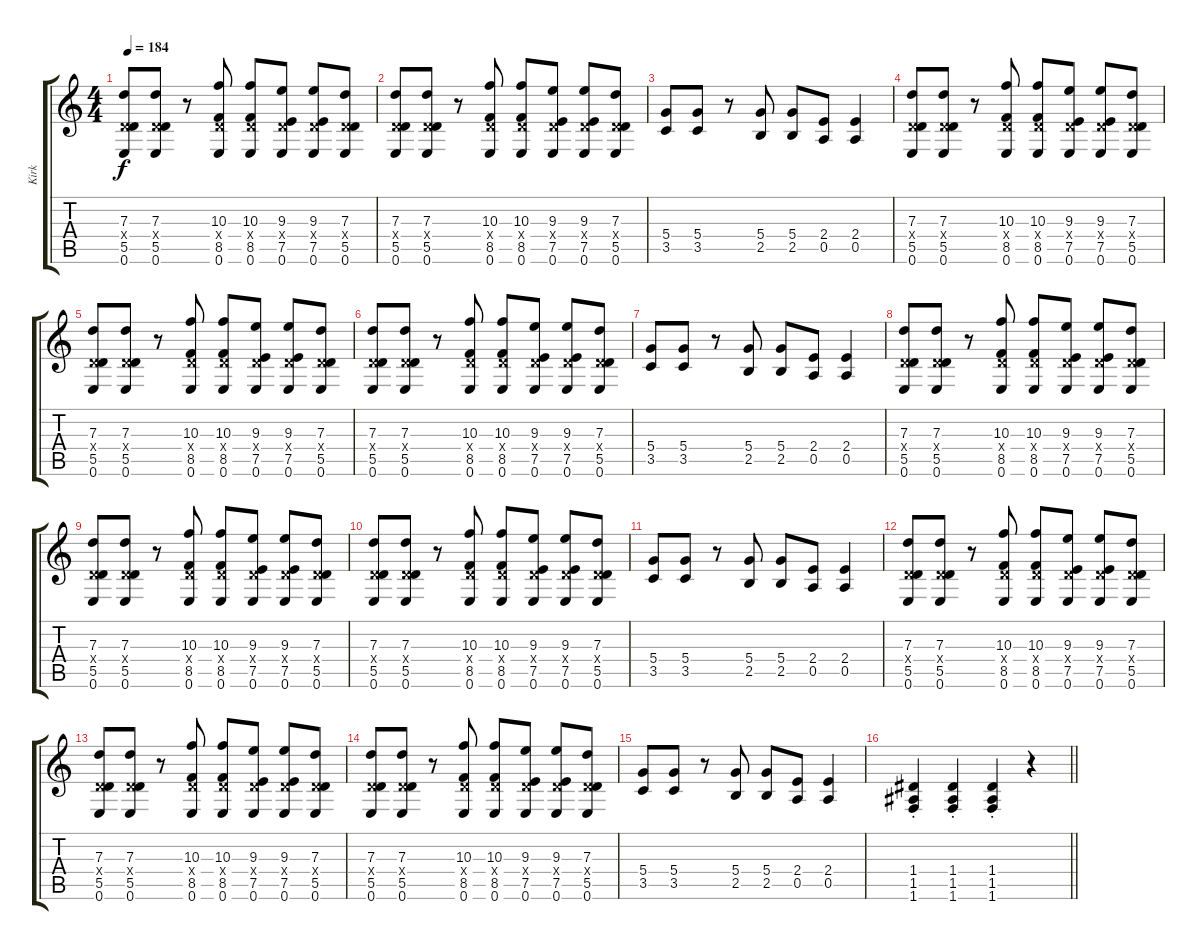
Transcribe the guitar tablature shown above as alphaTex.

\track ("Kirk" "Kirk") {instrument distortionguitar}
\staff {score tabs}
\tuning (E4 B3 G3 D3 A2 E2) {hide}
\ts (4 4)
\tempo 184
\clef g2
\ks c
(7.3 0.4{x} 5.5 0.6).8{dy f} (7.3 0.4{x} 5.5 0.6).8 r.8 (10.3 0.4{x} 8.5 0.6).8 (10.3 0.4{x} 8.5 0.6).8 (9.3 0.4{x} 7.5 0.6).8 (9.3 0.4{x} 7.5 0.6).8 (7.3 0.4{x} 5.5 0.6).8 |
(7.3 0.4{x} 5.5 0.6).8 (7.3 0.4{x} 5.5 0.6).8 r.8 (10.3 0.4{x} 8.5 0.6).8 (10.3 0.4{x} 8.5 0.6).8 (9.3 0.4{x} 7.5 0.6).8 (9.3 0.4{x} 7.5 0.6).8 (7.3 0.4{x} 5.5 0.6).8 |
(5.4 3.5).8 (5.4 3.5).8 r.8 (5.4 2.5).8 (5.4 2.5).8 (2.4 0.5).8 (2.4 0.5).4 |
(7.3 0.4{x} 5.5 0.6).8 (7.3 0.4{x} 5.5 0.6).8 r.8 (10.3 0.4{x} 8.5 0.6).8 (10.3 0.4{x} 8.5 0.6).8 (9.3 0.4{x} 7.5 0.6).8 (9.3 0.4{x} 7.5 0.6).8 (7.3 0.4{x} 5.5 0.6).8 |
(7.3 0.4{x} 5.5 0.6).8 (7.3 0.4{x} 5.5 0.6).8 r.8 (10.3 0.4{x} 8.5 0.6).8 (10.3 0.4{x} 8.5 0.6).8 (9.3 0.4{x} 7.5 0.6).8 (9.3 0.4{x} 7.5 0.6).8 (7.3 0.4{x} 5.5 0.6).8 |
(7.3 0.4{x} 5.5 0.6).8 (7.3 0.4{x} 5.5 0.6).8 r.8 (10.3 0.4{x} 8.5 0.6).8 (10.3 0.4{x} 8.5 0.6).8 (9.3 0.4{x} 7.5 0.6).8 (9.3 0.4{x} 7.5 0.6).8 (7.3 0.4{x} 5.5 0.6).8 |
(5.4 3.5).8 (5.4 3.5).8 r.8 (5.4 2.5).8 (5.4 2.5).8 (2.4 0.5).8 (2.4 0.5).4 |
(7.3 0.4{x} 5.5 0.6).8 (7.3 0.4{x} 5.5 0.6).8 r.8 (10.3 0.4{x} 8.5 0.6).8 (10.3 0.4{x} 8.5 0.6).8 (9.3 0.4{x} 7.5 0.6).8 (9.3 0.4{x} 7.5 0.6).8 (7.3 0.4{x} 5.5 0.6).8 |
(7.3 0.4{x} 5.5 0.6).8 (7.3 0.4{x} 5.5 0.6).8 r.8 (10.3 0.4{x} 8.5 0.6).8 (10.3 0.4{x} 8.5 0.6).8 (9.3 0.4{x} 7.5 0.6).8 (9.3 0.4{x} 7.5 0.6).8 (7.3 0.4{x} 5.5 0.6).8 |
(7.3 0.4{x} 5.5 0.6).8 (7.3 0.4{x} 5.5 0.6).8 r.8 (10.3 0.4{x} 8.5 0.6).8 (10.3 0.4{x} 8.5 0.6).8 (9.3 0.4{x} 7.5 0.6).8 (9.3 0.4{x} 7.5 0.6).8 (7.3 0.4{x} 5.5 0.6).8 |
(5.4 3.5).8 (5.4 3.5).8 r.8 (5.4 2.5).8 (5.4 2.5).8 (2.4 0.5).8 (2.4 0.5).4 |
(7.3 0.4{x} 5.5 0.6).8 (7.3 0.4{x} 5.5 0.6).8 r.8 (10.3 0.4{x} 8.5 0.6).8 (10.3 0.4{x} 8.5 0.6).8 (9.3 0.4{x} 7.5 0.6).8 (9.3 0.4{x} 7.5 0.6).8 (7.3 0.4{x} 5.5 0.6).8 |
(7.3 0.4{x} 5.5 0.6).8 (7.3 0.4{x} 5.5 0.6).8 r.8 (10.3 0.4{x} 8.5 0.6).8 (10.3 0.4{x} 8.5 0.6).8 (9.3 0.4{x} 7.5 0.6).8 (9.3 0.4{x} 7.5 0.6).8 (7.3 0.4{x} 5.5 0.6).8 |
(7.3 0.4{x} 5.5 0.6).8 (7.3 0.4{x} 5.5 0.6).8 r.8 (10.3 0.4{x} 8.5 0.6).8 (10.3 0.4{x} 8.5 0.6).8 (9.3 0.4{x} 7.5 0.6).8 (9.3 0.4{x} 7.5 0.6).8 (7.3 0.4{x} 5.5 0.6).8 |
(5.4 3.5).8 (5.4 3.5).8 r.8 (5.4 2.5).8 (5.4 2.5).8 (2.4 0.5).8 (2.4 0.5).4 |
\barLineRight lightlight
(1.4{st} 1.5{st} 1.6{st}).4 (1.4{st} 1.5{st} 1.6{st}).4 (1.4{st} 1.5{st} 1.6{st}).4 r.4
